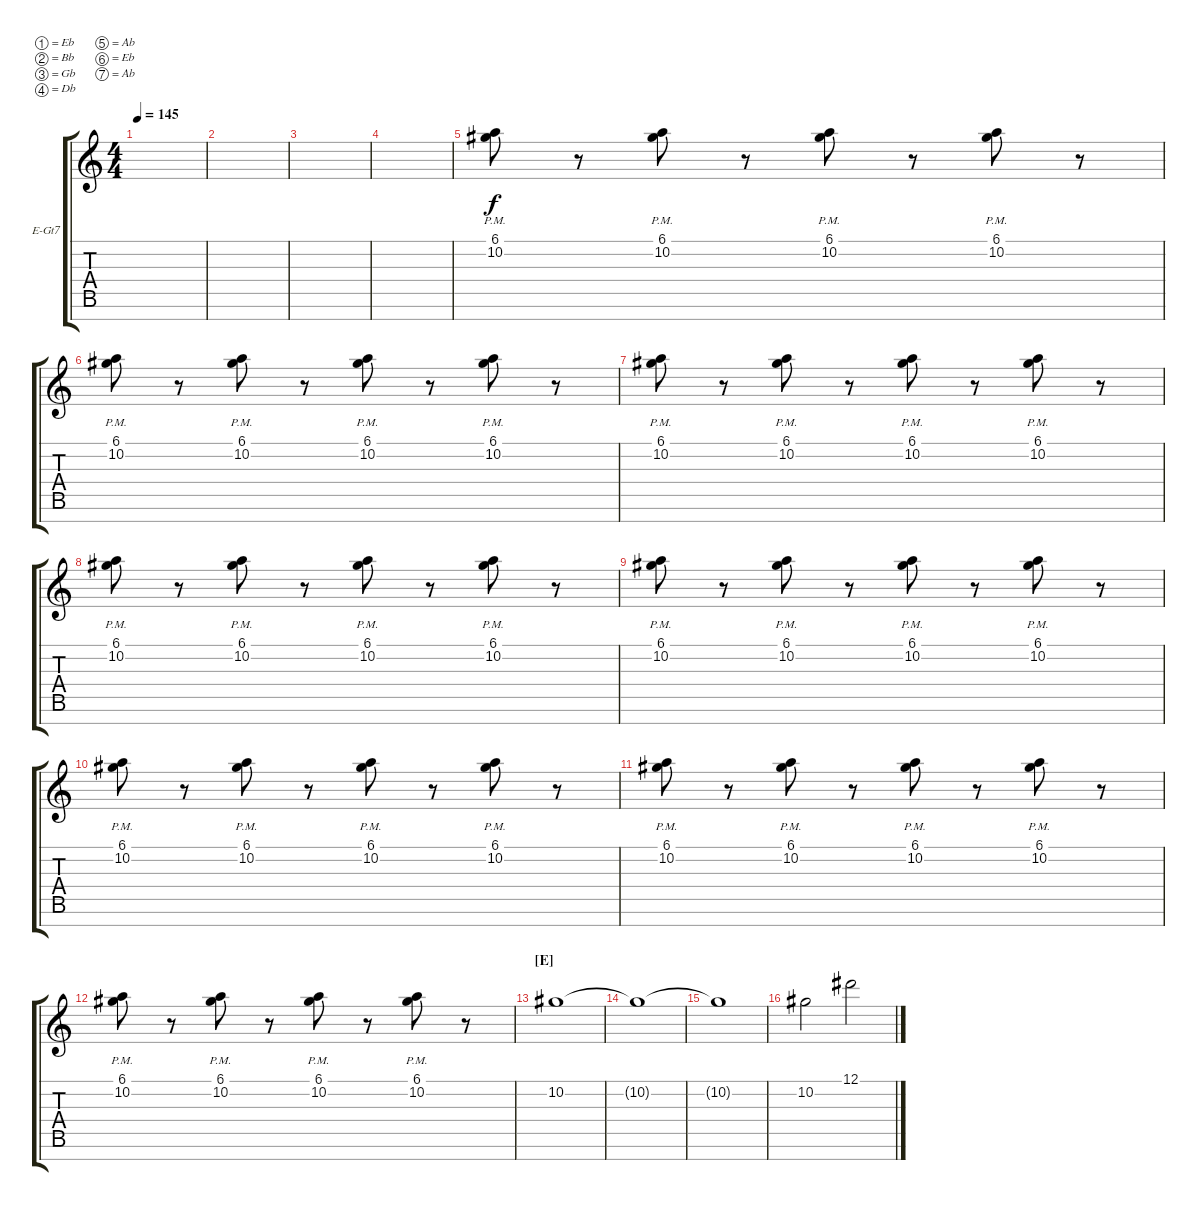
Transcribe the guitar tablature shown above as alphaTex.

\defaultSystemsLayout 4
\bracketExtendMode groupsimilarinstruments
\firstSystemTrackNameOrientation horizontal
\otherSystemsTrackNameOrientation horizontal
\track ("Ambient Guitar" "E-Gt7") {instrument distortionguitar}
\staff {score tabs}
\tuning (Eb4 Bb3 Gb3 Db3 Ab2 Eb2 Ab1)
\ts (4 4)
\tempo 145
\clef g2
\ks c
|
|
|
|
(10.2{pm} 6.1{pm}).8 r.8 (10.2{pm} 6.1{pm}).8 r.8 (10.2{pm} 6.1{pm}).8 r.8 (6.1{pm} 10.2{pm}).8 r.8 |
(10.2{pm} 6.1{pm}).8 r.8 (10.2{pm} 6.1{pm}).8 r.8 (10.2{pm} 6.1{pm}).8 r.8 (6.1{pm} 10.2{pm}).8 r.8 |
(10.2{pm} 6.1{pm}).8 r.8 (10.2{pm} 6.1{pm}).8 r.8 (10.2{pm} 6.1{pm}).8 r.8 (6.1{pm} 10.2{pm}).8 r.8 |
(10.2{pm} 6.1{pm}).8 r.8 (10.2{pm} 6.1{pm}).8 r.8 (10.2{pm} 6.1{pm}).8 r.8 (6.1{pm} 10.2{pm}).8 r.8 |
(10.2{pm} 6.1{pm}).8 r.8 (10.2{pm} 6.1{pm}).8 r.8 (10.2{pm} 6.1{pm}).8 r.8 (6.1{pm} 10.2{pm}).8 r.8 |
(10.2{pm} 6.1{pm}).8 r.8 (10.2{pm} 6.1{pm}).8 r.8 (10.2{pm} 6.1{pm}).8 r.8 (6.1{pm} 10.2{pm}).8 r.8 |
(10.2{pm} 6.1{pm}).8 r.8 (10.2{pm} 6.1{pm}).8 r.8 (10.2{pm} 6.1{pm}).8 r.8 (6.1{pm} 10.2{pm}).8 r.8 |
(10.2{pm} 6.1{pm}).8 r.8 (10.2{pm} 6.1{pm}).8 r.8 (10.2{pm} 6.1{pm}).8 r.8 (6.1{pm} 10.2{pm}).8 r.8 |
\section ("E" "")
10.2.1 |
10.2{t}.1 |
10.2{t}.1 |
10.2.2 12.1.2
